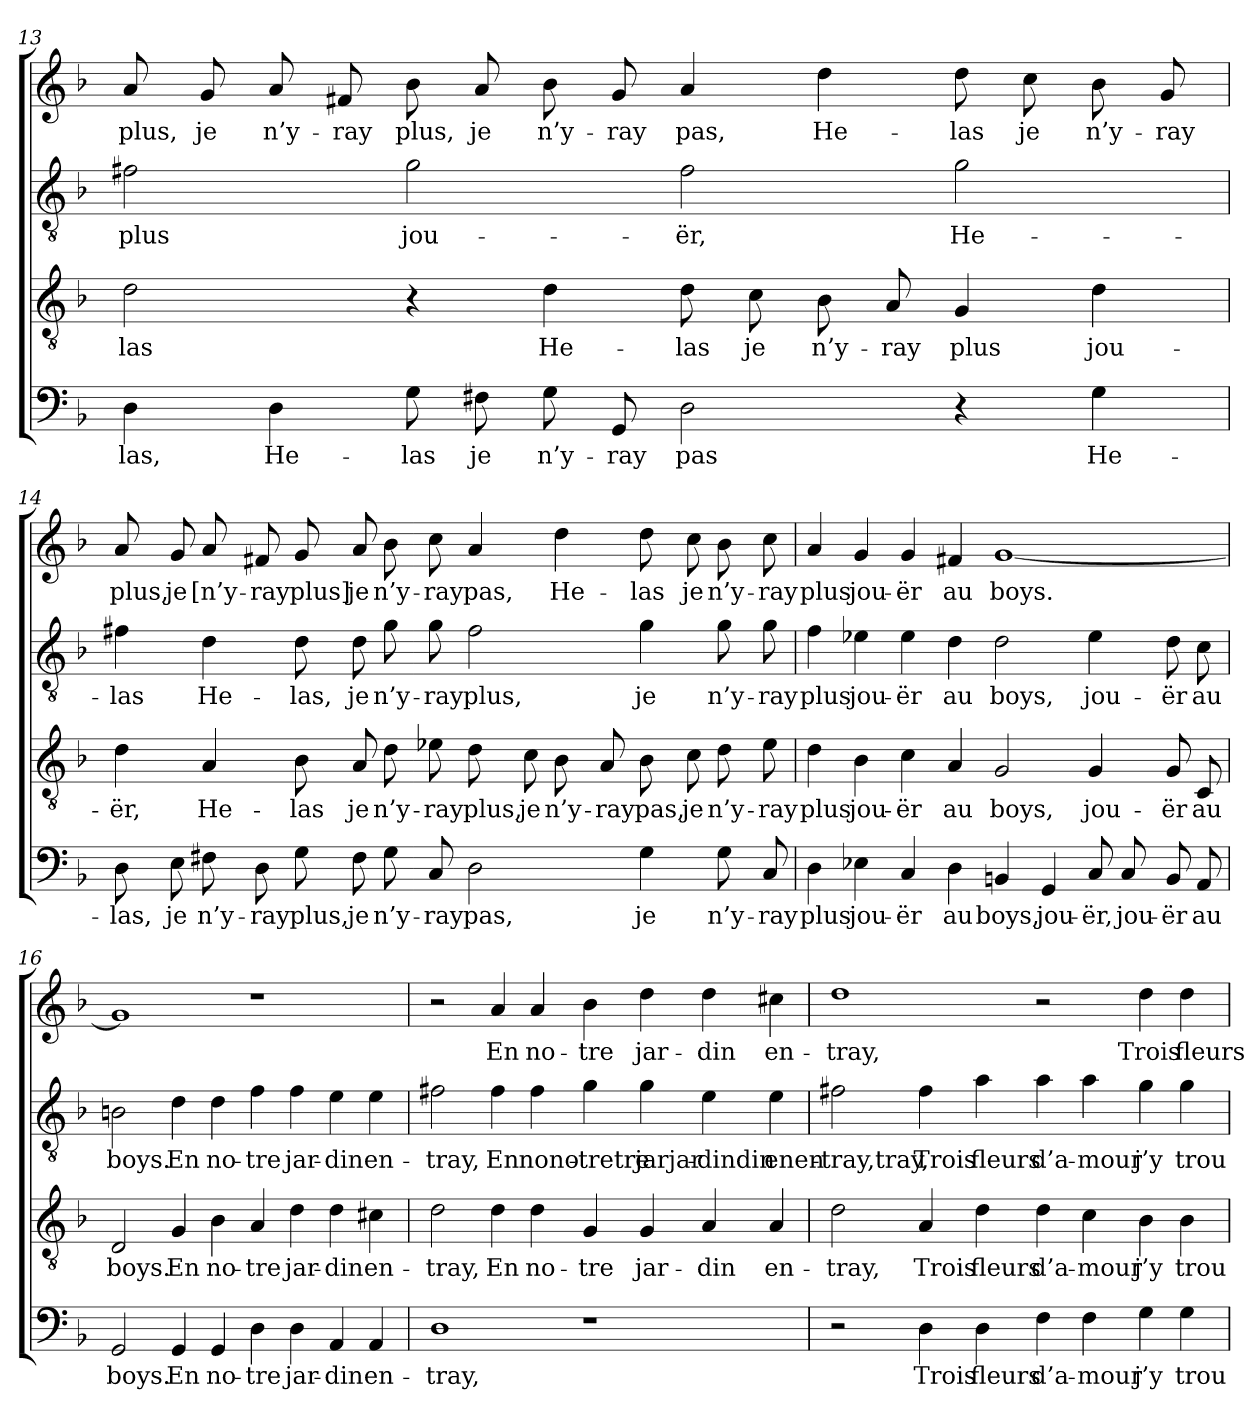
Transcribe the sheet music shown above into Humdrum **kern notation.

**kern	**text	**kern	**text	**kern	**text	**kern	**text
*part4	*part4	*part3	*part3	*part2	*part2	*part1	*part1
*staff4	*staff4	*staff3	*staff3	*staff2	*staff2	*staff1	*staff1
*clefF4	*	*clefGv2	*	*clefGv2	*	*clefG2	*
*k[b-]	*	*k[b-]	*	*k[b-]	*	*k[b-]	*
=13	=13	=13	=13	=13	=13	=13	=13
4D	-las,	2d	-las	2f#X	plus	8a	plus,
.	.	.	.	.	.	8g	je
4D	He-	.	.	.	.	8a	n’y-
.	.	.	.	.	.	8f#X	-ray
8G	-las	4r	.	2g	jou-	8b-	plus,
8F#X	je	.	.	.	.	8a	je
8G	n’y-	4d	He-	.	.	8b-	n’y-
8GG	-ray	.	.	.	.	8g	-ray
2D	pas	8d	-las	2f#	-ër,	4a	pas,
.	.	8c	je	.	.	.	.
.	.	8B-	n’y-	.	.	4dd	He-
.	.	8A	-ray	.	.	.	.
4r	.	4G	plus	2g	He-	8dd	-las
.	.	.	.	.	.	8cc	je
4G	He-	4d	jou-	.	.	8b-	n’y-
.	.	.	.	.	.	8g	-ray
!!LO:PB:g=z
=14	=14	=14	=14	=14	=14	=14	=14
8D	-las,	4d	-ër,	4f#X	-las	8a	plus,
8E	je	.	.	.	.	8g	je
8F#X	n’y-	4A	He-	4d	He-	8a	[n’y-
8D	-ray	.	.	.	.	8f#X	-ray
8G	plus,	8B-	-las	8d	-las,	8g	plus]
8F#	je	8A	je	8d	je	8a	je
8G	n’y-	8d	n’y-	8g	n’y-	8b-	n’y-
8C	-ray	8e-X	-ray	8g	-ray	8cc	-ray
2D	pas,	8d	plus,	2f#	plus,	4a	pas,
.	.	8c	je	.	.	.	.
.	.	8B-	n’y-	.	.	4dd	He-
.	.	8A	-ray	.	.	.	.
4G	je	8B-	pas,	4g	je	8dd	-las
.	.	8c	je	.	.	8cc	je
8G	n’y-	8d	n’y-	8g	n’y-	8b-	n’y-
8C	-ray	8e-	-ray	8g	-ray	8cc	-ray
=15	=15	=15	=15	=15	=15	=15	=15
4D	plus	4d	plus	4f	plus	4a	plus
4E-X	jou-	4B-	jou-	4e-X	jou-	4g	jou-
4C	-ër	4c	-ër	4e-	-ër	4g	-ër
4D	au	4A	au	4d	au	4f#X	au
4BBn	boys,	2G	boys,	2d	boys,	[1g	boys.
4GG	jou-	.	.	.	.	.	.
8C	-ër,	4G	jou-	4e-	jou-	.	.
8C	jou-	.	.	.	.	.	.
8BB	-ër	8G	-ër	8d	-ër	.	.
8AA	au	8C	au	8c	au	.	.
!!LO:LB:g=z
=16	=16	=16	=16	=16	=16	=16	=16
2GG	boys.	2D	boys.	2Bn	boys.	1g]	.
4GG	En	4G	En	4d	En	.	.
4GG	no-	4B-	no-	4d	no-	.	.
4D	-tre	4A	-tre	4f	-tre	1r	.
4D	jar-	4d	jar-	4f	jar-	.	.
4AA	-din	4d	-din	4e	-din	.	.
4AA	en-	4c#X	en-	4e	en-	.	.
=17	=17	=17	=17	=17	=17	=17	=17
1D	-tray,	2d	-tray,	2f#X	-tray,	2r	.
.	.	4d	En	4f#	En	4a	En
.	.	4d	no-	4f#	nono-	4a	no-
1r	.	4G	-tre	4g	-tretre	4b-	-tre
.	.	4G	jar-	4g	jarjar-	4dd	jar-
.	.	4A	-din	4e	-dindin	4dd	-din
.	.	4A	en-	4e	enen-	4cc#X	en-
=18	=18	=18	=18	=18	=18	=18	=18
2r	.	2d	-tray,	2f#X	-tray,tray,	1dd	-tray,
4D	Trois	4A	Trois	4f#	Trois	.	.
4D	fleurs	4d	fleurs	4a	fleurs	.	.
4F	d’a-	4d	d’a-	4a	d’a-	2r	.
4F	-mour	4c	-mour	4a	-mour	.	.
4G	j’y	4B-	j’y	4g	j’y	4dd	Trois
4G	trou-	4B-	trou-	4g	trou-	4dd	fleurs
=	=	=	=	=	=	=	=
*-	*-	*-	*-	*-	*-	*-	*-
